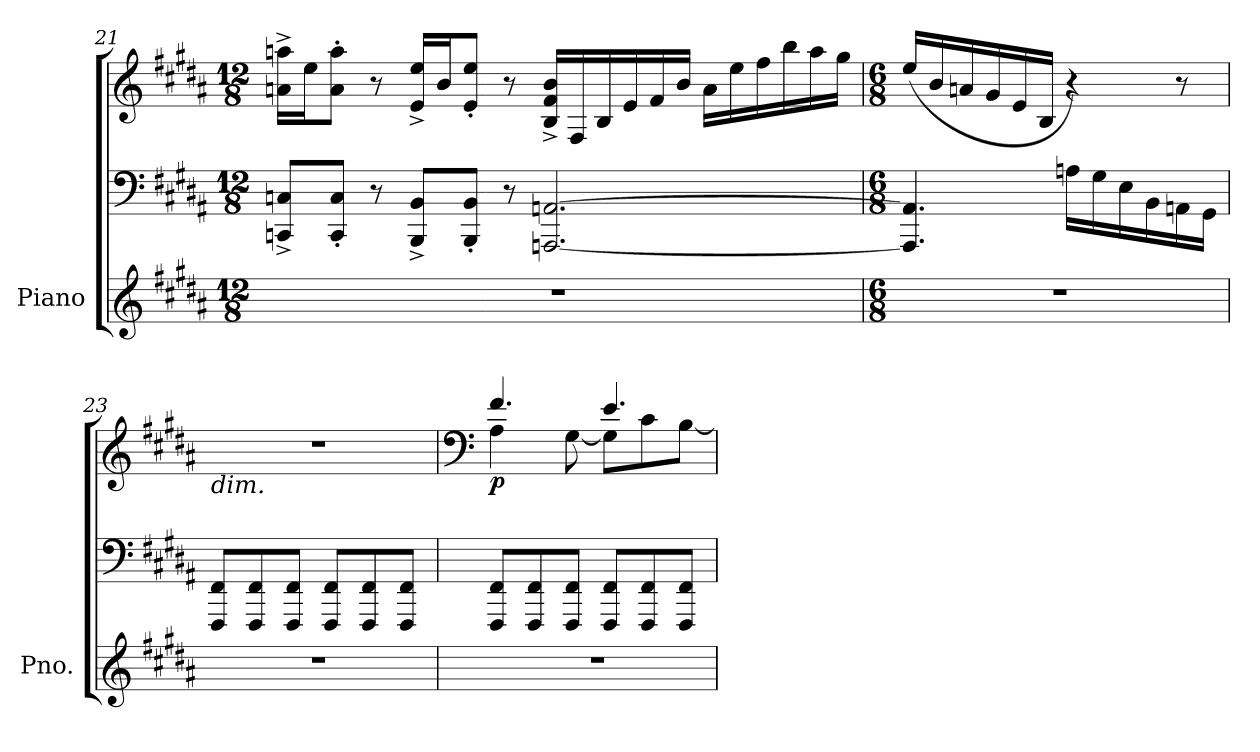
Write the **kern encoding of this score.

**kern	**kern	**kern	**dynam
*part1	*part1	*part1	*part1
*staff3	*staff2	*staff1	*staff1/2/3
*I"Piano	*	*	*
*I'Pno.	*	*	*
*clefG2	*clefF4	*clefG2	*
*k[f#c#g#d#a#]	*k[f#c#g#d#a#]	*k[f#c#g#d#a#]	*
*M12/8	*M12/8	*M12/8	*
=21	=21	=21	=21
1.r	8CCn/^ 8Cn/^L	16an\^ 16aan\^LL	.
.	.	16ee\J	.
.	8CC/' 8C/'J	8a\' 8aa\'J	.
.	8r	8r	.
.	8BBB/^ 8BB/^L	16e/^ 16ee/^LL	.
.	.	16b/J	.
.	8BBB/' 8BB/'J	8e/' 8ee/'J	.
.	8r	8r	.
.	[2.AAAn/ [2.AAn/	16B/^ 16f#/^ 16b/^LL	.
.	.	16F#/	.
.	.	16B/	.
.	.	16e/	.
.	.	16f#/	.
.	.	16b/JJ	.
.	.	16a\LL	.
.	.	16ee\	.
.	.	16ff#\	.
.	.	16bb\	.
.	.	16aa\	.
.	.	16gg#\JJ	.
=22	=22	=22	=22
*M6/8	*M6/8	*M6/8	*
2.r	4.AAA/] 4.AA/]	(<16ee/LL	.
.	.	16b/	.
.	.	16an/	.
.	.	16g#/	.
.	.	16e/	.
.	.	16B/JJ	.
.	16An\LL	4r)	.
.	16G#\	.	.
.	16E\	.	.
.	16BB\	.	.
.	16AAn\	8r	.
.	16GG#\JJ	.	.
!!LO:LB:g=z
=23	=23	=23	=23
!	!	!LO:TX:b:i:t=dim.	!
2.r	8FFF#/ 8FF#/L	2.r	.
.	8FFF#/ 8FF#/	.	.
.	8FFF#/ 8FF#/J	.	.
.	8FFF#/ 8FF#/L	.	.
.	8FFF#/ 8FF#/	.	.
.	8FFF#/ 8FF#/J	.	.
=24	=24	=24	=24
*	*	*clefF4	*
*	*	*^	*
!	!	!	!	!LO:DY:b
2.r	8FFF#/ 8FF#/L	4.f#/	4A#\	p
.	8FFF#/ 8FF#/	.	.	.
.	8FFF#/ 8FF#/J	.	[8G#\	.
.	8FFF#/ 8FF#/L	4.e/	8G#\L]	.
.	8FFF#/ 8FF#/	.	8c#\	.
.	8FFF#/ 8FF#/J	.	[8B\J	.
*	*	*v	*v	*
=	=	=	=
*-	*-	*-	*-
